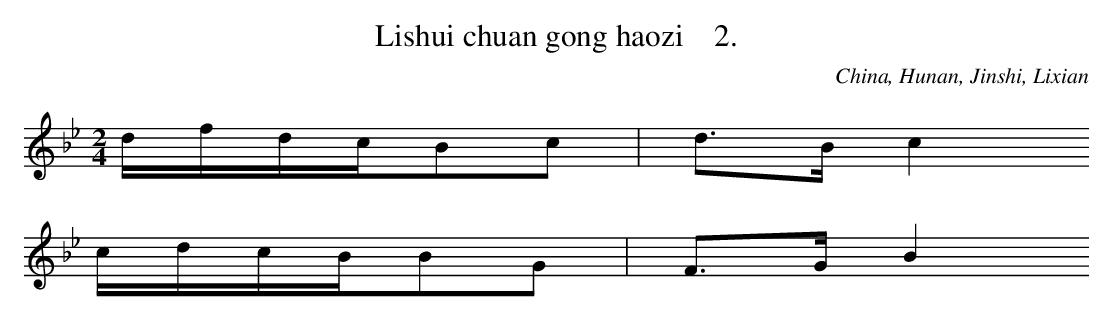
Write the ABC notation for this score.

X:1
T: Lishui chuan gong haozi    2.
O: China, Hunan, Jinshi, Lixian
M: 2/4
L: 1/16
K: Bb
dfdcB2c2 | d3Bc4
cdcBB2G2 | F3GB4
